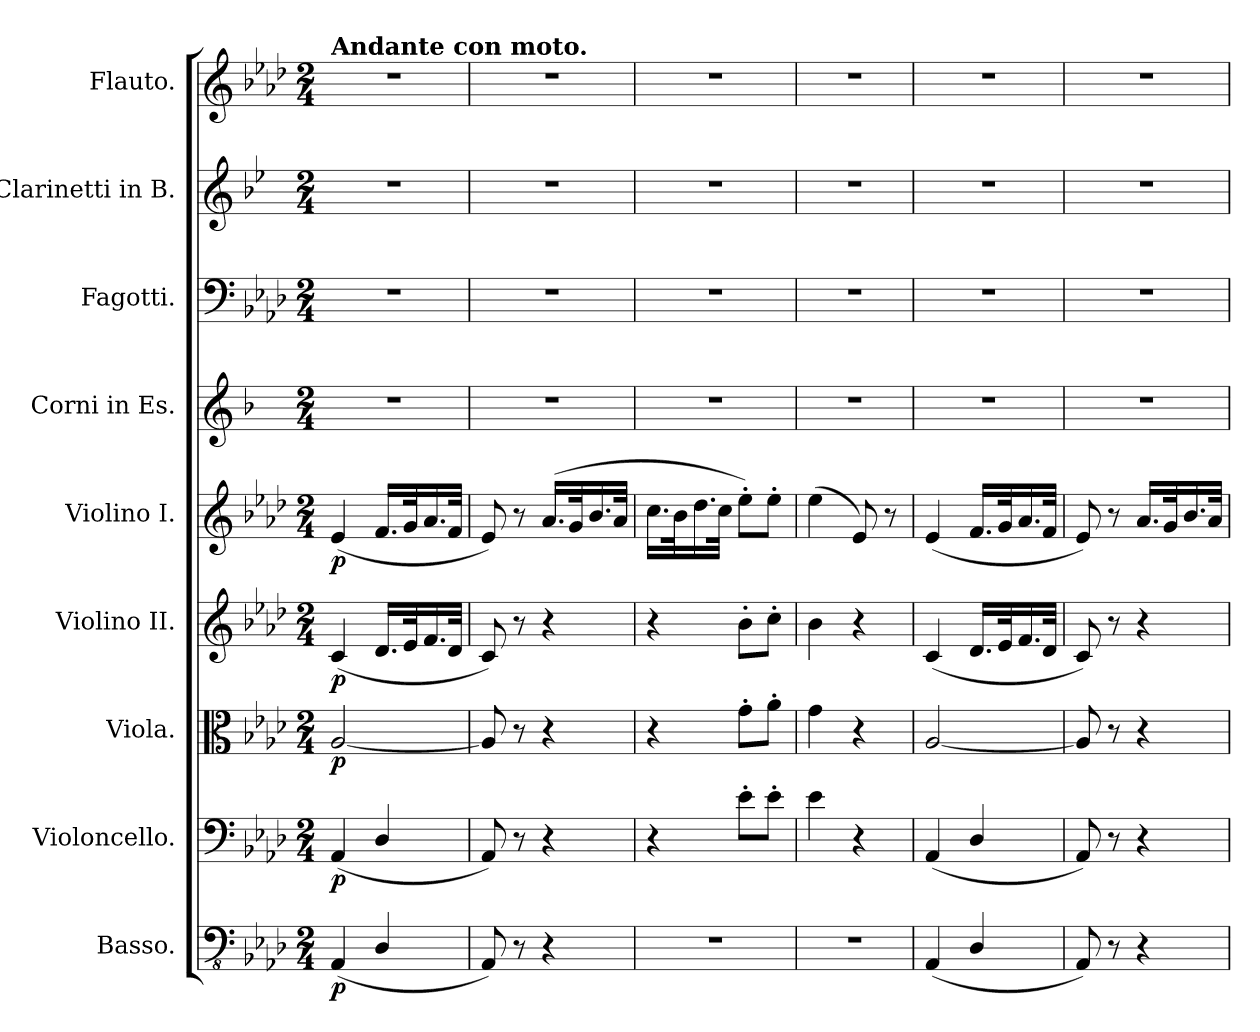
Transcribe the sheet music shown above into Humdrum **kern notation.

**kern	**dynam	**kern	**dynam	**kern	**dynam	**kern	**dynam	**kern	**dynam	**kern	**kern	**kern	**kern
*part9	*part9	*part8	*part8	*part7	*part7	*part6	*part6	*part5	*part5	*part4	*part3	*part2	*part1
*staff9	*staff9	*staff8	*staff8	*staff7	*staff7	*staff6	*staff6	*staff5	*staff5	*staff4	*staff3	*staff2	*staff1
*I"Basso.	*	*I"Violoncello.	*	*I"Viola.	*	*I"Violino II.	*	*I"Violino I.	*	*I"Corni in Es.	*I"Fagotti.	*I"Clarinetti in B.	*I"Flauto.
*	*	*	*	*	*	*	*	*	*	*	*	*I'Cl	*I'Fl
*clefFv4	*	*clefF4	*	*clefC3	*	*clefG2	*	*clefG2	*	*clefG2	*clefF4	*clefG2	*clefG2
*	*	*	*	*	*	*	*	*	*	*ITrd5c9	*	*ITrd1c2	*
*k[b-e-a-d-]	*	*k[b-e-a-d-]	*	*k[b-e-a-d-]	*	*k[b-e-a-d-]	*	*k[b-e-a-d-]	*	*k[b-e-a-d-]	*k[b-e-a-d-]	*k[b-e-a-d-]	*k[b-e-a-d-]
*M2/4	*	*M2/4	*	*M2/4	*	*M2/4	*	*M2/4	*	*M2/4	*M2/4	*M2/4	*M2/4
=1	=1	=1	=1	=1	=1	=1	=1	=1	=1	=1	=1	=1	=1
!	!	!	!	!	!	!	!	!	!	!	!	!	!LO:TX:a:B:t=Andante con moto.
!	!LO:DY:b	!	!LO:DY:b	!	!LO:DY:b	!	!LO:DY:b	!	!LO:DY:b	!	!	!	!
(<4AAA-/	p	(<4AA-/	p	[2A-/	p	(<4c/	p	(<4e-/	p	2r	2r	2r	2r
4DD-/	.	4D-/	.	.	.	16.d-/LL	.	16.f/LL	.	.	.	.	.
.	.	.	.	.	.	32e-/K	.	32g/K	.	.	.	.	.
.	.	.	.	.	.	16.f/	.	16.a-/	.	.	.	.	.
.	.	.	.	.	.	32d-/JJk	.	32f/JJk	.	.	.	.	.
=2	=2	=2	=2	=2	=2	=2	=2	=2	=2	=2	=2	=2	=2
8AAA-/)	.	8AA-/)	.	8A-/]	.	8c/)	.	8e-/)	.	2r	2r	2r	2r
8r	.	8r	.	8r	.	8r	.	8r	.	.	.	.	.
4r	.	4r	.	4r	.	4r	.	(>16.a-/LL	.	.	.	.	.
.	.	.	.	.	.	.	.	32g/K	.	.	.	.	.
.	.	.	.	.	.	.	.	16.b-/	.	.	.	.	.
.	.	.	.	.	.	.	.	32a-/JJk	.	.	.	.	.
=3	=3	=3	=3	=3	=3	=3	=3	=3	=3	=3	=3	=3	=3
2r	.	4r	.	4r	.	4r	.	16.cc\LL	.	2r	2r	2r	2r
.	.	.	.	.	.	.	.	32b-\K	.	.	.	.	.
.	.	.	.	.	.	.	.	16.dd-\	.	.	.	.	.
.	.	.	.	.	.	.	.	32cc\JJk	.	.	.	.	.
.	.	8e-'\L	.	8g'\L	.	8b-'\L	.	8ee-'\L)	.	.	.	.	.
.	.	8e-'\J	.	8a-'\J	.	8cc'\J	.	8ee-'\J	.	.	.	.	.
=4	=4	=4	=4	=4	=4	=4	=4	=4	=4	=4	=4	=4	=4
2r	.	4e-\	.	4g\	.	4b-\	.	(>4ee-\	.	2r	2r	2r	2r
.	.	4r	.	4r	.	4r	.	8e-/)	.	.	.	.	.
.	.	.	.	.	.	.	.	8r	.	.	.	.	.
=5	=5	=5	=5	=5	=5	=5	=5	=5	=5	=5	=5	=5	=5
(<4AAA-/	.	(<4AA-/	.	[2A-/	.	(<4c/	.	(<4e-/	.	2r	2r	2r	2r
4DD-/	.	4D-/	.	.	.	16.d-/LL	.	16.f/LL	.	.	.	.	.
.	.	.	.	.	.	32e-/K	.	32g/K	.	.	.	.	.
.	.	.	.	.	.	16.f/	.	16.a-/	.	.	.	.	.
.	.	.	.	.	.	32d-/JJk	.	32f/JJk	.	.	.	.	.
=6	=6	=6	=6	=6	=6	=6	=6	=6	=6	=6	=6	=6	=6
8AAA-/)	.	8AA-/)	.	8A-/]	.	8c/)	.	8e-/)	.	2r	2r	2r	2r
8r	.	8r	.	8r	.	8r	.	8r	.	.	.	.	.
4r	.	4r	.	4r	.	4r	.	16.a-/LL	.	.	.	.	.
.	.	.	.	.	.	.	.	32g/K	.	.	.	.	.
.	.	.	.	.	.	.	.	16.b-/	.	.	.	.	.
.	.	.	.	.	.	.	.	32a-/JJk	.	.	.	.	.
=	=	=	=	=	=	=	=	=	=	=	=	=	=
*-	*-	*-	*-	*-	*-	*-	*-	*-	*-	*-	*-	*-	*-
